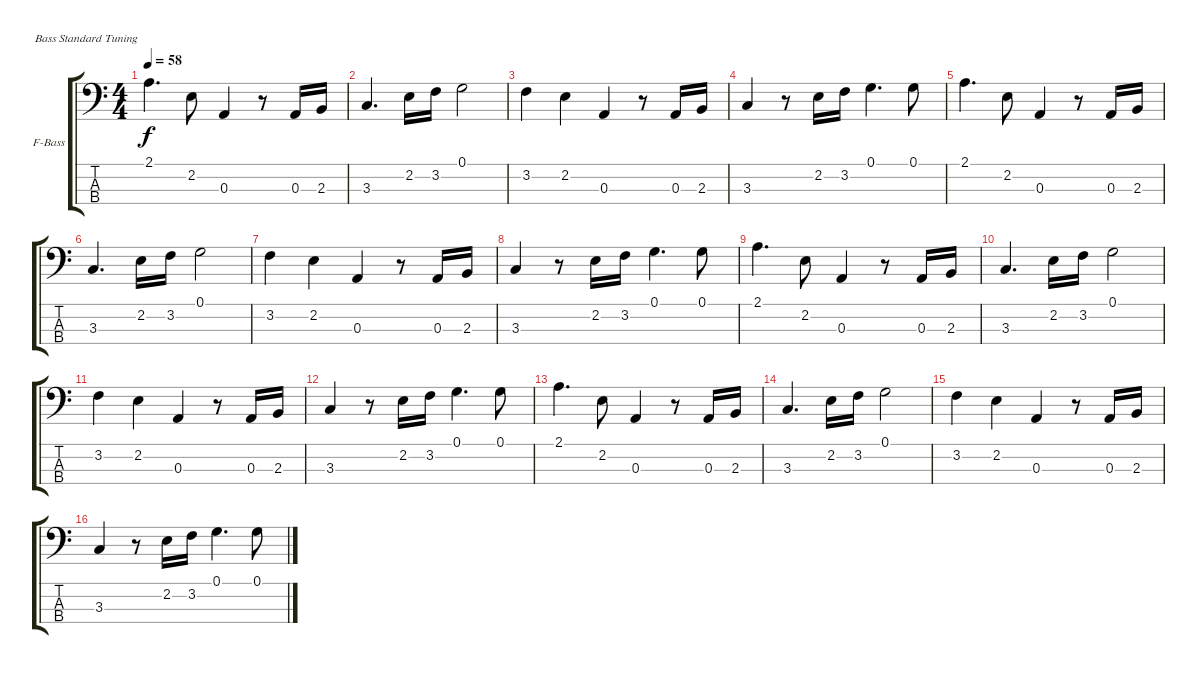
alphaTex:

\bracketExtendMode groupsimilarinstruments
\firstSystemTrackNameOrientation horizontal
\otherSystemsTrackNameOrientation horizontal
\track ("bass           " "F-Bass") {instrument fretlessbass}
\staff {score tabs}
\tuning (G2 D2 A1 E1)
\ts (4 4)
\tempo 58
\clef f4
\ks c
2.1.4{d dy f} 2.2.8 0.3.4 r.8 0.3.16 2.3.16 |
3.3.4{d} 2.2.16 3.2.16 0.1.2 |
3.2.4 2.2.4 0.3.4 r.8 0.3.16 2.3.16 |
3.3.4 r.8 2.2.16 3.2.16 0.1.4{d} 0.1.8 |
2.1.4{d} 2.2.8 0.3.4 r.8 0.3.16 2.3.16 |
3.3.4{d} 2.2.16 3.2.16 0.1.2 |
3.2.4 2.2.4 0.3.4 r.8 0.3.16 2.3.16 |
3.3.4 r.8 2.2.16 3.2.16 0.1.4{d} 0.1.8 |
2.1.4{d} 2.2.8 0.3.4 r.8 0.3.16 2.3.16 |
3.3.4{d} 2.2.16 3.2.16 0.1.2 |
3.2.4 2.2.4 0.3.4 r.8 0.3.16 2.3.16 |
3.3.4 r.8 2.2.16 3.2.16 0.1.4{d} 0.1.8 |
2.1.4{d} 2.2.8 0.3.4 r.8 0.3.16 2.3.16 |
3.3.4{d} 2.2.16 3.2.16 0.1.2 |
3.2.4 2.2.4 0.3.4 r.8 0.3.16 2.3.16 |
3.3.4 r.8 2.2.16 3.2.16 0.1.4{d} 0.1.8
